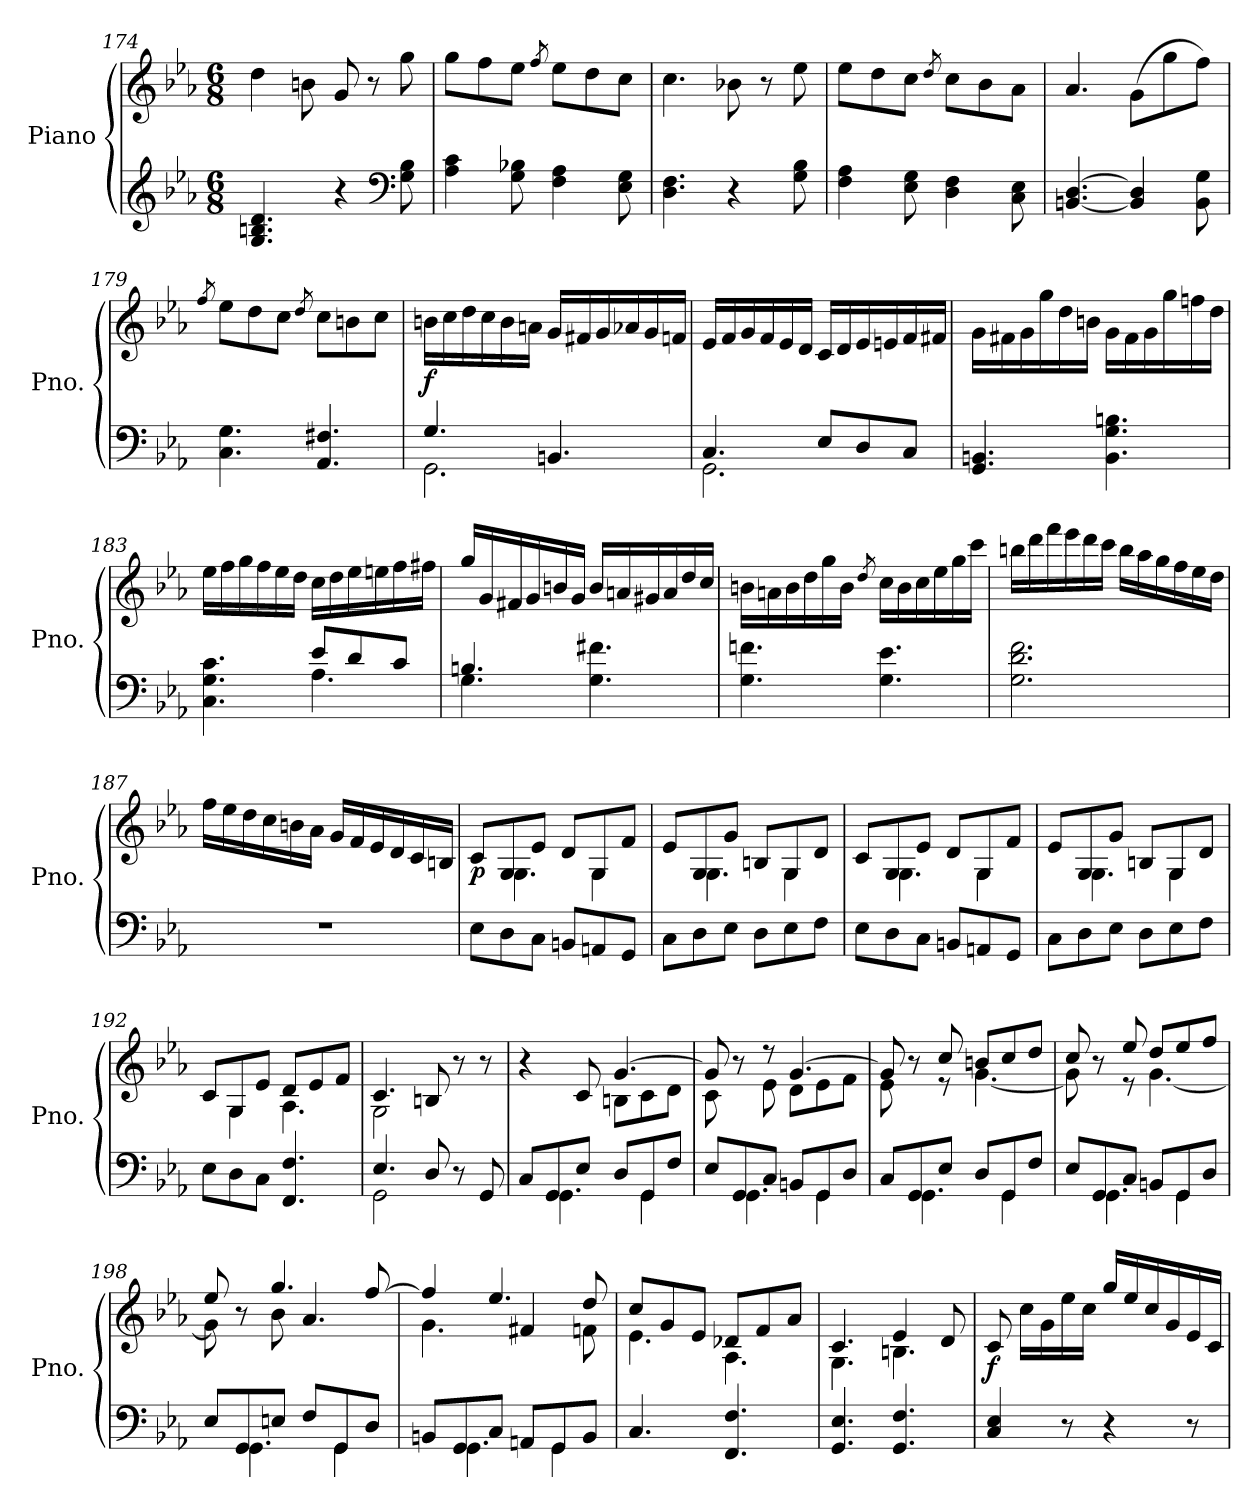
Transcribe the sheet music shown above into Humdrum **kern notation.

**kern	**kern	**dynam
*part1	*part1	*part1
*staff2	*staff1	*staff1/2
*I"Piano	*	*
*I'Pno.	*	*
*clefG2	*clefG2	*
*k[b-e-a-]	*k[b-e-a-]	*
*E-:	*E-:	*
*M6/8	*M6/8	*
=174	=174	=174
4.G/ 4.Bn/ 4.d/	4dd\	.
.	8bn\	.
4r	8g/	.
.	8r	.
*clefF4	*	*
8G\ 8B\	8gg\	.
=175	=175	=175
4A-\ 4c\	8gg\L	.
.	8ff\	.
8G\ 8B-X\	8ee-\J	.
.	8qff/	.
4F\ 4A-\	8ee-\L	.
.	8dd\	.
8E-\ 8G\	8cc\J	.
=176	=176	=176
4.D\ 4.F\	4.cc\	.
4r	8b-X\	.
.	8r	.
8G\ 8B-\	8ee-\	.
=177	=177	=177
4F\ 4A-\	8ee-\L	.
.	8dd\	.
8E-\ 8G\	8cc\J	.
.	8qdd/	.
4D\ 4F\	8cc\L	.
.	8b-\	.
8C\ 8E-\	8a-\J	.
!!LO:LB:g=z
=178	=178	=178
[4.BBn/ [4.D/	4.a-/	.
4BB/] 4D/]	(8g\L	.
.	8gg\	.
8BB\ 8G\	8ff\J)	.
=179	=179	=179
.	8qff/	.
4.C\ 4.G\	8ee-\L	.
.	8dd\	.
.	8cc\J	.
.	8qdd/	.
4.AA-/ 4.F#X/	8cc\L	.
.	8bn\	.
.	8cc\J	.
=180	=180	=180
*^	*	*
!	!	!	!LO:DY:b
4.G/	2.GG\	16bn\LL	f
.	.	16cc\	.
.	.	16dd\	.
.	.	16cc\	.
.	.	16b\	.
.	.	16an\JJ	.
4.BBn/	.	16g/LL	.
.	.	16f#X/	.
.	.	16g/	.
.	.	16a-X/	.
.	.	16g/	.
.	.	16fn/JJ	.
=181	=181	=181	=181
4.C/	2.GG\	16e-/LL	.
.	.	16f/	.
.	.	16g/	.
.	.	16f/	.
.	.	16e-/	.
.	.	16d/JJ	.
8E-/L	.	16c/LL	.
.	.	16d/	.
8D/	.	16e-/	.
.	.	16en/	.
8C/J	.	16f/	.
.	.	16f#X/JJ	.
*v	*v	*	*
!!LO:PB:g=z
=182	=182	=182
4.GG/ 4.BBn/	16g\LL	.
.	16f#X\	.
.	16g\	.
.	16gg\	.
.	16dd\	.
.	16bn\JJ	.
4.BB\ 4.G\ 4.Bn\	16g\LL	.
.	16f#\	.
.	16g\	.
.	16gg\	.
.	16ffn\	.
.	16dd\JJ	.
=183	=183	=183
*^	*	*
4.C\ 4.G\ 4.c\	4.ryy	16ee-\LL	.
.	.	16ff\	.
.	.	16gg\	.
.	.	16ff\	.
.	.	16ee-\	.
.	.	16dd\JJ	.
8e-/L	4.A-\	16cc\LL	.
.	.	16dd\	.
8d/	.	16ee-\	.
.	.	16een\	.
8c/J	.	16ff\	.
.	.	16ff#X\JJ	.
=184	=184	=184	=184
4.Bn/	4.G\	16gg/LL	.
.	.	16g/	.
.	.	16f#X/	.
.	.	16g/	.
.	.	16bn/	.
.	.	16g/JJ	.
4.G\ 4.f#X\	4.ryy	16b/LL	.
.	.	16an/	.
.	.	16g#X/	.
.	.	16a/	.
.	.	16dd/	.
.	.	16cc/JJ	.
*v	*v	*	*
!!LO:LB:g=z
=185	=185	=185
4.G\ 4.fn\	16bn\LL	.
.	16an\	.
.	16b\	.
.	16dd\	.
.	16gg\	.
.	16b\JJ	.
.	8qdd/	.
4.G\ 4.e-\	16cc\LL	.
.	16b\	.
.	16cc\	.
.	16ee-\	.
.	16gg\	.
.	16ccc\JJ	.
!!LO:LB:g=z
=186	=186	=186
2.G\ 2.d\ 2.f\	16bbn\LL	.
.	16ddd\	.
.	16fff\	.
.	16eee-\	.
.	16ddd\	.
.	16ccc\JJ	.
.	16bb\LL	.
.	16aa-\	.
.	16gg\	.
.	16ff\	.
.	16ee-\	.
.	16dd\JJ	.
=187	=187	=187
2.r	16ff\LL	.
.	16ee-\	.
.	16dd\	.
.	16cc\	.
.	16bn\	.
.	16a-\JJ	.
.	16g/LL	.
.	16f/	.
.	16e-/	.
.	16d/	.
.	16c/	.
.	16Bn/JJ	.
=188	=188	=188
*	*^	*
!	!	!	!LO:DY:b
8E-\L	8c/L	8ryy	p
8D\	8G/	4.G\	.
8C\J	8e-/J	.	.
8BBn/L	8d/L	.	.
8AAn/	8G/	4G\	.
8GG/J	8f/J	.	.
=189	=189	=189	=189
8C\L	8e-/L	8ryy	.
8D\	8G/	4.G\	.
8E-\J	8g/J	.	.
8D\L	8Bn/L	.	.
8E-\	8G/	4G\	.
8F\J	8d/J	.	.
!!LO:LB:g=z	!!
=190	=190	=190	=190
8E-\L	8c/L	8ryy	.
8D\	8G/	4.G\	.
8C\J	8e-/J	.	.
8BBn/L	8d/L	.	.
8AAn/	8G/	4G\	.
8GG/J	8f/J	.	.
!!LO:LB:g=z	!!
=191	=191	=191	=191
8C\L	8e-/L	8ryy	.
8D\	8G/	4.G\	.
8E-\J	8g/J	.	.
8D\L	8Bn/L	.	.
8E-\	8G/	4G\	.
8F\J	8d/J	.	.
=192	=192	=192	=192
8E-\L	8c/L	8ryy	.
8D\	8G/	4G\	.
8C\J	8e-/J	.	.
4.FF/ 4.F/	8d/L	4.A-\	.
.	8e-/	.	.
.	8f/J	.	.
=193	=193	=193	=193
*^	*	*	*
4.E-/	2GG\	4.c/	2G\	.
8D/	.	8Bn/	.	.
8r	8ryy	8r	8ryy	.
8GG/	8ryy	8r	8ryy	.
=194	=194	=194	=194	=194
8C/L	8ryy	4r	4.ryy	.
8GG/	4.GG\	.	.	.
8E-/J	.	8c/	.	.
8D/L	.	[4.g/	8Bn\L	.
8GG/	4GG\	.	8c\	.
8F/J	.	.	8d\J	.
=195	=195	=195	=195	=195
8E-/L	8ryy	8g/]	8c\	.
8GG/	4.GG\	8r	8ryy	.
8C/J	.	8r	8e-\	.
8BBn/L	.	[4.g/	8d\L	.
8GG/	4GG\	.	8e-\	.
8D/J	.	.	8f\J	.
!!LO:LB:g=z	!!
=196	=196	=196	=196	=196
8C/L	8ryy	8g/]	8e-\	.
8GG/	4.GG\	8r	8ryy	.
8E-/J	.	8cc/	8r	.
8D/L	.	8bn/L	[4.g\	.
8GG/	4GG\	8cc/	.	.
8F/J	.	8dd/J	.	.
!!LO:PB:g=z	!!
=197	=197	=197	=197	=197
8E-/L	8ryy	8cc/	8g\]	.
8GG/	4.GG\	8r	8ryy	.
8C/J	.	8ee-/	8r	.
8BBn/L	.	8dd/L	[4.g\	.
8GG/	4GG\	8ee-/	.	.
8D/J	.	8ff/J	.	.
=198	=198	=198	=198	=198
8E-/L	8ryy	8ee-/	8g\]	.
8GG/	4.GG\	8r	8ryy	.
8En/J	.	4.gg/	8b-\	.
8F/L	.	.	4.a-/	.
8GG/	4GG\	.	.	.
8D/J	.	[8ff/	.	.
=199	=199	=199	=199	=199
8BBn/L	8ryy	4ff/]	4.g\	.
8GG/	4.GG\	.	.	.
8C/J	.	4.ee-/	.	.
8AAn/L	.	.	4f#X/	.
8GG/	4GG\	.	.	.
8BB/J	.	8dd/	8fn\	.
*v	*v	*	*	*
=200	=200	=200	=200
4.C/	8cc/L	4.e-\	.
.	8g/	.	.
.	8e-/J	.	.
4.FF/ 4.F/	8d-X/L	4.A-\	.
.	8f/	.	.
.	8a-/J	.	.
=201	=201	=201	=201
4.GG/ 4.E-/	4.c/	4.G\	.
4.GG/ 4.F/	4e-/	4.Bn\	.
.	8d/	.	.
*	*v	*v	*
!!LO:LB:g=z
=202	=202	=202
!	!	!LO:DY:b
4C/ 4E-/	8c/	f
.	16cc\LL	.
.	16g\	.
8r	16ee-\	.
.	16cc\JJ	.
4r	16gg/LL	.
.	16ee-/	.
.	16cc/	.
.	16g/	.
8r	16e-/	.
.	16c/JJ	.
=	=	=
*-	*-	*-
